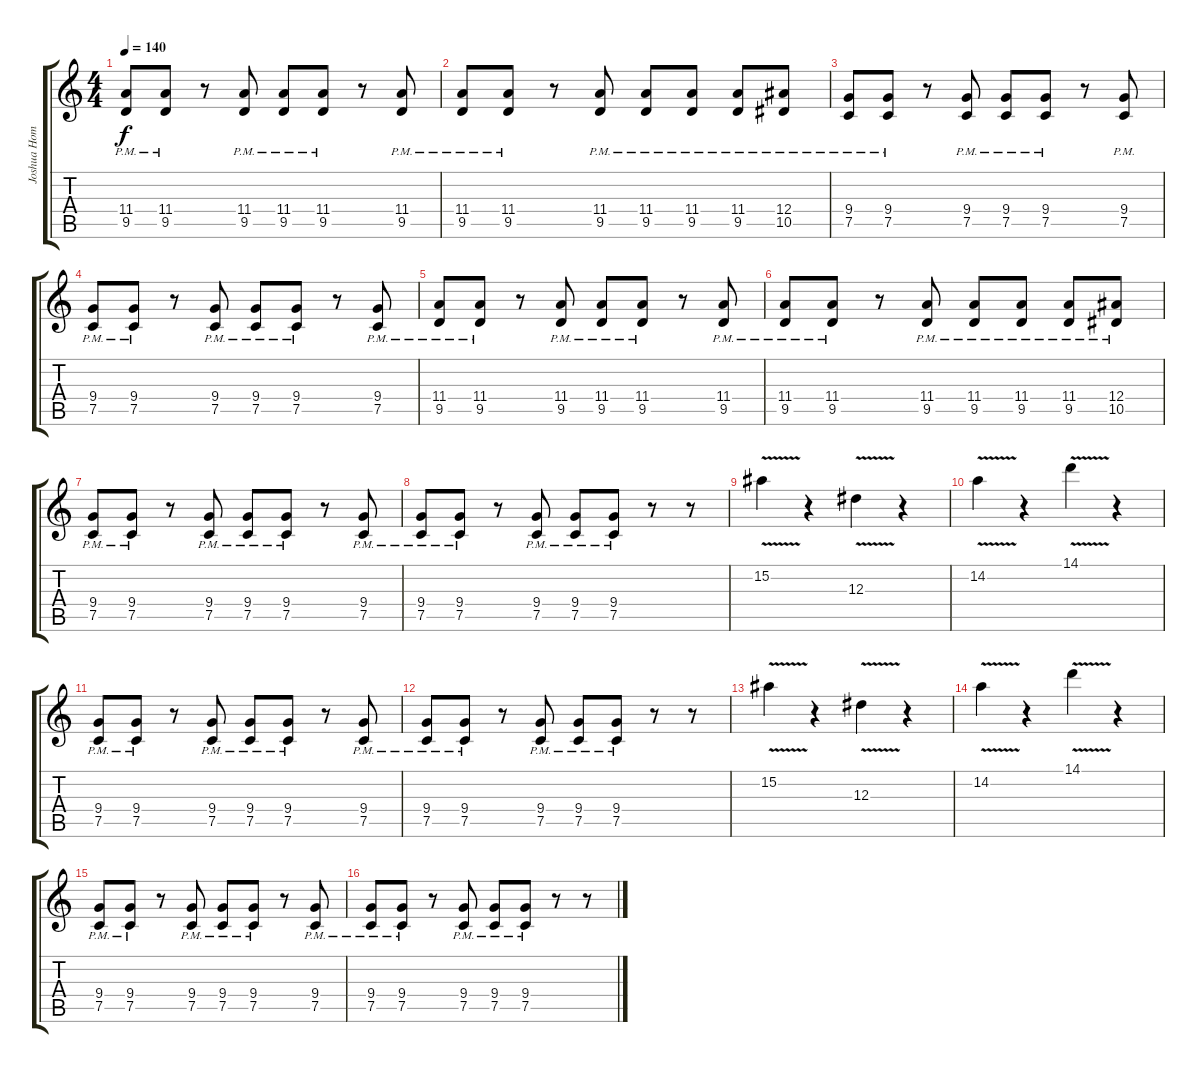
\track ("Joshua Homme - Rhythm Guitar" "Joshua Hom") {instrument distortionguitar}
\staff {score tabs}
\tuning (C4 G3 Eb3 Bb2 F2 C2) {hide}
\ts (4 4)
\tempo 140
\clef g2
\ks c
(11.4{pm} 9.5{pm}).8{dy f} (11.4{pm} 9.5{pm}).8 r.8 (11.4{pm} 9.5{pm}).8 (11.4{pm} 9.5{pm}).8 (11.4{pm} 9.5{pm}).8 r.8 (11.4{pm} 9.5{pm}).8 |
(11.4{pm} 9.5{pm}).8 (11.4{pm} 9.5{pm}).8 r.8 (11.4{pm} 9.5{pm}).8 (11.4{pm} 9.5{pm}).8 (11.4{pm} 9.5{pm}).8 (11.4{pm} 9.5{pm}).8 (12.4{pm} 10.5{pm}).8 |
(9.4{pm} 7.5{pm}).8 (9.4{pm} 7.5{pm}).8 r.8 (9.4{pm} 7.5{pm}).8 (9.4{pm} 7.5{pm}).8 (9.4{pm} 7.5{pm}).8 r.8 (9.4{pm} 7.5{pm}).8 |
(9.4{pm} 7.5{pm}).8 (9.4{pm} 7.5{pm}).8 r.8 (9.4{pm} 7.5{pm}).8 (9.4{pm} 7.5{pm}).8 (9.4{pm} 7.5{pm}).8 r.8 (9.4{pm} 7.5{pm}).8 |
(11.4{pm} 9.5{pm}).8 (11.4{pm} 9.5{pm}).8 r.8 (11.4{pm} 9.5{pm}).8 (11.4{pm} 9.5{pm}).8 (11.4{pm} 9.5{pm}).8 r.8 (11.4{pm} 9.5{pm}).8 |
(11.4{pm} 9.5{pm}).8 (11.4{pm} 9.5{pm}).8 r.8 (11.4{pm} 9.5{pm}).8 (11.4{pm} 9.5{pm}).8 (11.4{pm} 9.5{pm}).8 (11.4{pm} 9.5{pm}).8 (12.4{pm} 10.5{pm}).8 |
(9.4{pm} 7.5{pm}).8 (9.4{pm} 7.5{pm}).8 r.8 (9.4{pm} 7.5{pm}).8 (9.4{pm} 7.5{pm}).8 (9.4{pm} 7.5{pm}).8 r.8 (9.4{pm} 7.5{pm}).8 |
(9.4{pm} 7.5{pm}).8 (9.4{pm} 7.5{pm}).8 r.8 (9.4{pm} 7.5{pm}).8 (9.4{pm} 7.5{pm}).8 (9.4{pm} 7.5{pm}).8 r.8 r.8 |
15.2{v}.4 r.4 12.3{v}.4 r.4 |
14.2{v}.4 r.4 14.1{v}.4 r.4 |
(9.4{pm} 7.5{pm}).8 (9.4{pm} 7.5{pm}).8 r.8 (9.4{pm} 7.5{pm}).8 (9.4{pm} 7.5{pm}).8 (9.4{pm} 7.5{pm}).8 r.8 (9.4{pm} 7.5{pm}).8 |
(9.4{pm} 7.5{pm}).8 (9.4{pm} 7.5{pm}).8 r.8 (9.4{pm} 7.5{pm}).8 (9.4{pm} 7.5{pm}).8 (9.4{pm} 7.5{pm}).8 r.8 r.8 |
15.2{v}.4 r.4 12.3{v}.4 r.4 |
14.2{v}.4 r.4 14.1{v}.4 r.4 |
(9.4{pm} 7.5{pm}).8 (9.4{pm} 7.5{pm}).8 r.8 (9.4{pm} 7.5{pm}).8 (9.4{pm} 7.5{pm}).8 (9.4{pm} 7.5{pm}).8 r.8 (9.4{pm} 7.5{pm}).8 |
(9.4{pm} 7.5{pm}).8 (9.4{pm} 7.5{pm}).8 r.8 (9.4{pm} 7.5{pm}).8 (9.4{pm} 7.5{pm}).8 (9.4{pm} 7.5{pm}).8 r.8 r.8
